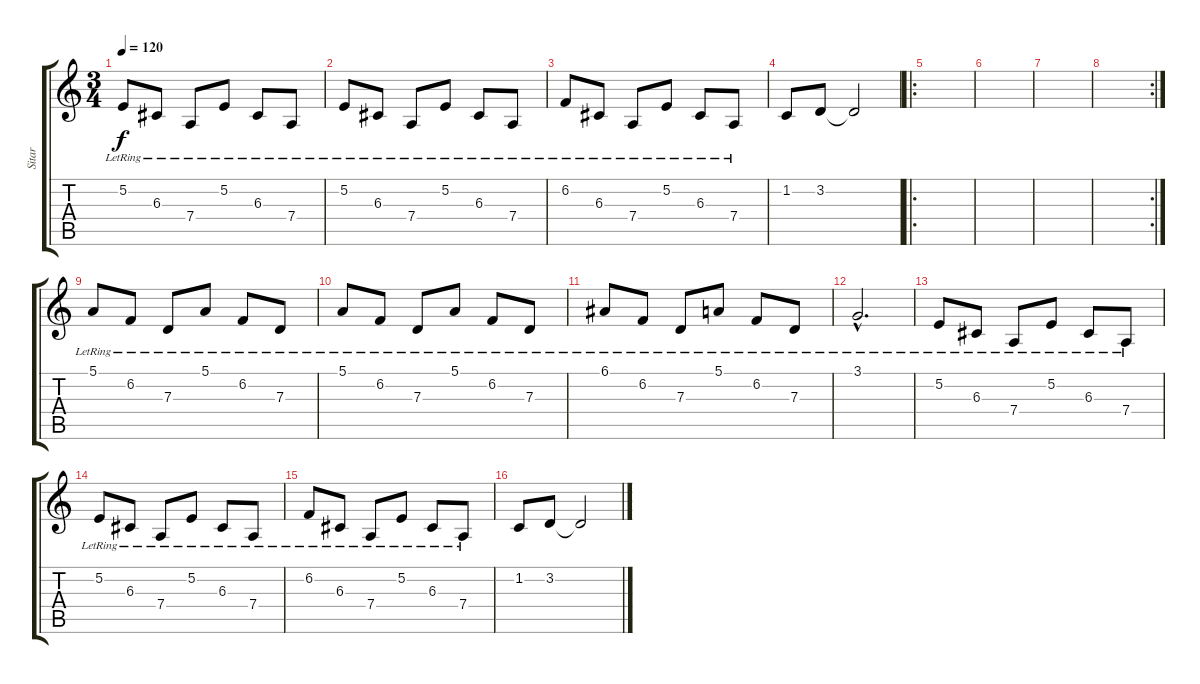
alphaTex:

\track ("Sitar" "Sitar") {instrument sitar}
\staff {score tabs}
\tuning (E4 B3 G3 D3 A2 E2) {hide}
\ts (3 4)
\tempo 120
\clef g2
\ks c
5.2{lr}.8{dy f} 6.3{lr}.8 7.4{lr}.8 5.2{lr}.8 6.3{lr}.8 7.4{lr}.8 |
5.2{lr}.8 6.3{lr}.8 7.4{lr}.8 5.2{lr}.8 6.3{lr}.8 7.4{lr}.8 |
6.2{lr}.8 6.3{lr}.8 7.4{lr}.8 5.2{lr}.8 6.3{lr}.8 7.4{lr}.8 |
1.2.8 3.2.8 3.2{t}.2 |
\ro
|
|
|
\rc 2
|
5.1{lr}.8{volume 9 instrument sitar} 6.2{lr}.8 7.3{lr}.8 5.1{lr}.8 6.2{lr}.8 7.3{lr}.8 |
5.1{lr}.8 6.2{lr}.8 7.3{lr}.8 5.1{lr}.8 6.2{lr}.8 7.3{lr}.8 |
6.1{lr}.8 6.2{lr}.8 7.3{lr}.8 5.1{lr}.8 6.2{lr}.8 7.3{lr}.8 |
3.1{hac lr}.2{d} |
5.2{lr}.8 6.3{lr}.8 7.4{lr}.8 5.2{lr}.8 6.3{lr}.8 7.4{lr}.8 |
5.2{lr}.8 6.3{lr}.8 7.4{lr}.8 5.2{lr}.8 6.3{lr}.8 7.4{lr}.8 |
6.2{lr}.8 6.3{lr}.8 7.4{lr}.8 5.2{lr}.8 6.3{lr}.8 7.4{lr}.8 |
1.2.8 3.2.8 3.2{t}.2
